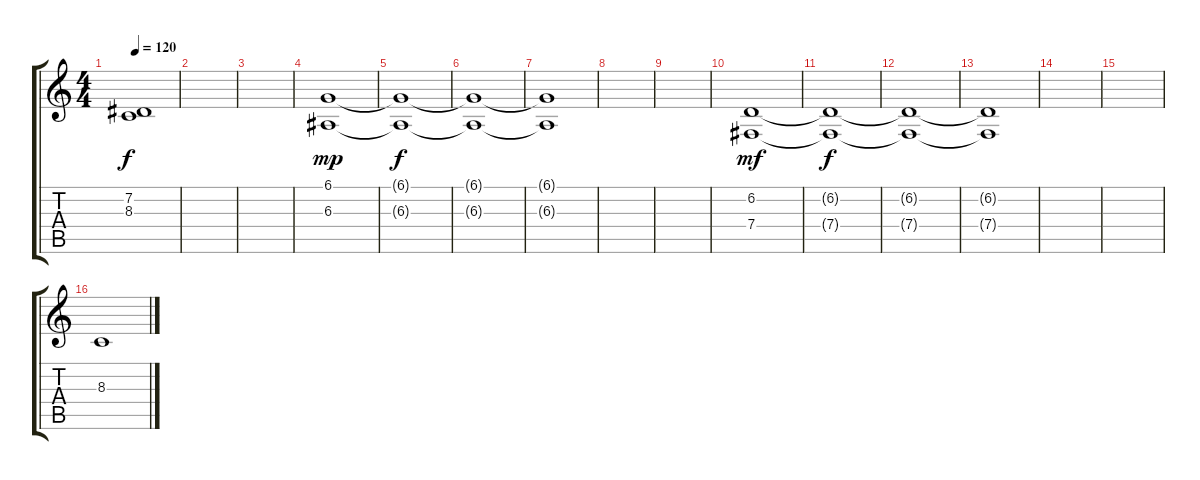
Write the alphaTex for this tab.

\track "" {instrument choiraahs}
\staff {score tabs}
\tuning (Db4 Ab3 E3 B2 Gb2 Db2) {hide}
\ts (4 4)
\tempo 120
\clef g2
\ks c
(7.2{t} 8.3{t}).1{dy f} |
|
|
(6.1 6.3).1{dy mp volume 5} |
(6.1{t} 6.3{t}).1{dy f} |
(6.1{t} 6.3{t}).1{volume 0} |
(6.1{t} 6.3{t}).1 |
|
|
(6.2 7.4).1{dy mf volume 5} |
(6.2{t} 7.4{t}).1{dy f} |
(6.2{t} 7.4{t}).1{volume 0} |
(6.2{t} 7.4{t}).1 |
|
|
8.3.1{volume 5}
